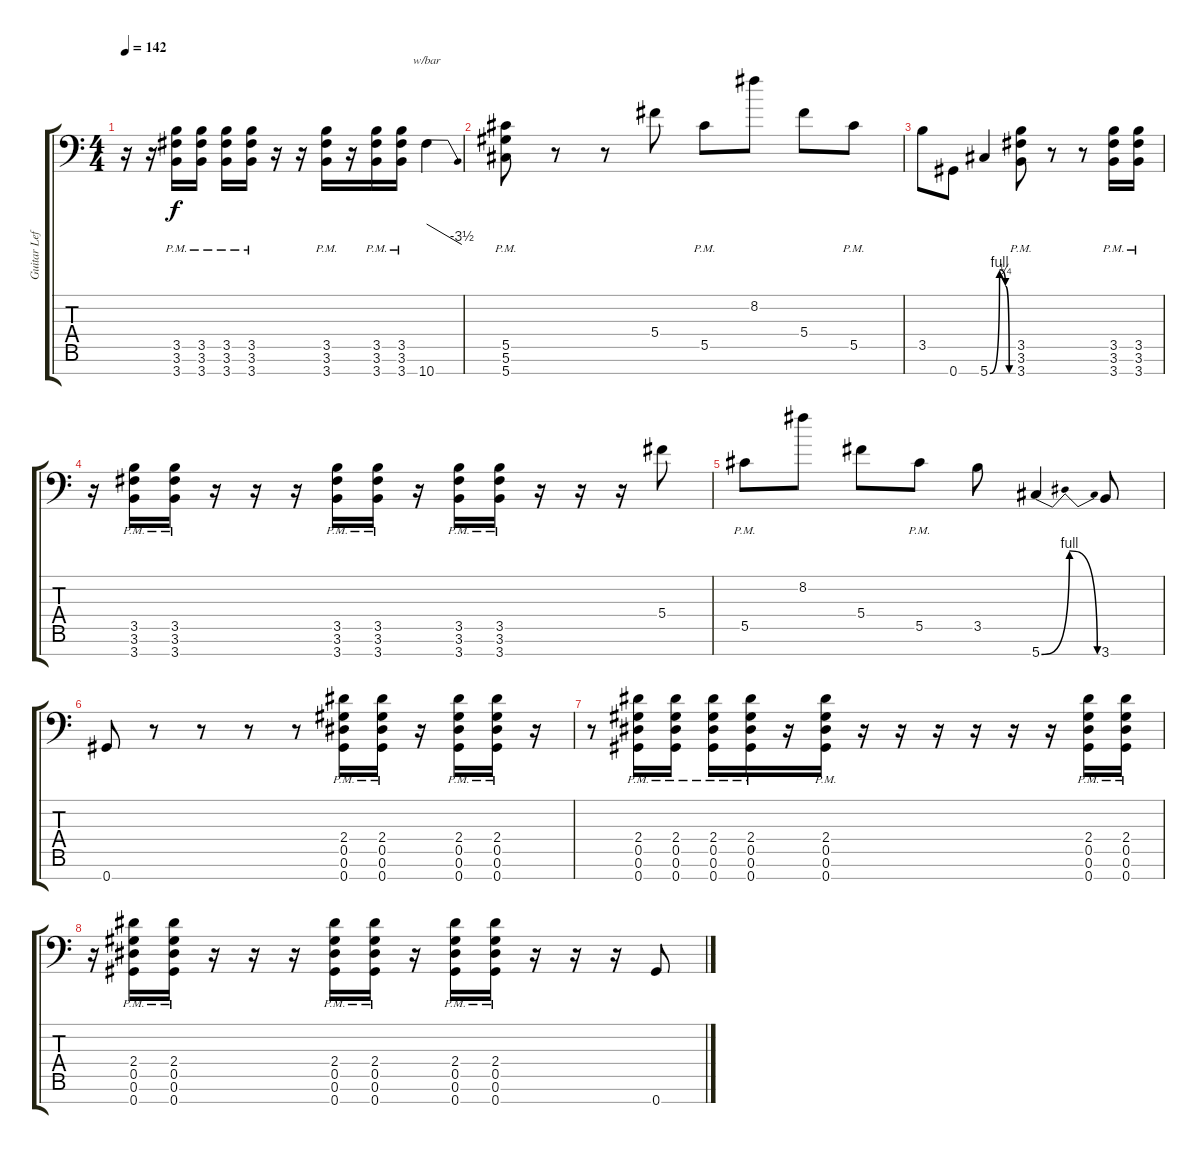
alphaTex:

\track ("Guitar Left" "Guitar Lef") {instrument distortionguitar}
\staff {score tabs}
\tuning (Eb4 Bb3 Gb3 Db3 Ab2 Eb2 Ab1) {hide}
\ts (4 4)
\tempo 142
\clef f4
\ks c
r.16{dy f} r.16 (3.5{pm} 3.6{pm} 3.7{pm}).16 (3.5{pm} 3.6{pm} 3.7{pm}).16 (3.5{pm} 3.6{pm} 3.7{pm}).16 (3.5{pm} 3.6{pm} 3.7{pm}).16 r.16 r.16 (3.5{pm} 3.6{pm} 3.7{pm}).16 r.16 (3.5{pm} 3.6{pm} 3.7{pm}).16 (3.5{pm} 3.6{pm} 3.7{pm}).16 10.7.4{tbe (dive default 0 0 60 -14)} |
(5.5{pm} 5.6{pm} 5.7{pm}).8 r.8 r.8 5.4.8 5.5{pm}.8 8.2.8 5.4.8 5.5{pm}.8 |
3.5.8 0.7.8 5.7{be (custom 0 0 25 4 40 1 50 0)}.4 (3.5{pm} 3.6{pm} 3.7{pm}).8 r.8 r.8 (3.5{pm} 3.6{pm} 3.7{pm}).16 (3.5{pm} 3.6{pm} 3.7{pm}).16 |
r.16 (3.5{pm} 3.6{pm} 3.7{pm}).16 (3.5{pm} 3.6{pm} 3.7{pm}).16 r.16 r.16 r.16 (3.5{pm} 3.6{pm} 3.7{pm}).16 (3.5{pm} 3.6{pm} 3.7{pm}).16 r.16 (3.5{pm} 3.6{pm} 3.7{pm}).16 (3.5{pm} 3.6{pm} 3.7{pm}).16 r.16 r.16 r.16 5.4.8 |
5.5{pm}.8 8.2.8 5.4.8 5.5{pm}.8 3.5.8 5.7{be (bendrelease 0 0 25 4 25 4 45 0)}.4 3.7.8 |
0.7.8 r.8 r.8 r.8 r.8 (2.4{pm} 0.5{pm} 0.6{pm} 0.7{pm}).16 (2.4{pm} 0.5{pm} 0.6{pm} 0.7{pm}).16 r.16 (2.4{pm} 0.5{pm} 0.6{pm} 0.7{pm}).16 (2.4{pm} 0.5{pm} 0.6{pm} 0.7{pm}).16 r.16 |
r.8 (2.4{pm} 0.5{pm} 0.6{pm} 0.7{pm}).16 (2.4{pm} 0.5{pm} 0.6{pm} 0.7{pm}).16 (2.4{pm} 0.5{pm} 0.6{pm} 0.7{pm}).16 (2.4{pm} 0.5{pm} 0.6{pm} 0.7{pm}).16 r.16 (2.4{pm} 0.5{pm} 0.6{pm} 0.7{pm}).16 r.16 r.16 r.16 r.16 r.16 r.16 (2.4{pm} 0.5{pm} 0.6{pm} 0.7{pm}).16 (2.4{pm} 0.5{pm} 0.6{pm} 0.7{pm}).16 |
r.16 (2.4{pm} 0.5{pm} 0.6{pm} 0.7{pm}).16 (2.4{pm} 0.5{pm} 0.6{pm} 0.7{pm}).16 r.16 r.16 r.16 (2.4{pm} 0.5{pm} 0.6{pm} 0.7{pm}).16 (2.4{pm} 0.5{pm} 0.6{pm} 0.7{pm}).16 r.16 (2.4{pm} 0.5{pm} 0.6{pm} 0.7{pm}).16 (2.4{pm} 0.5{pm} 0.6{pm} 0.7{pm}).16 r.16 r.16 r.16 0.7.8
